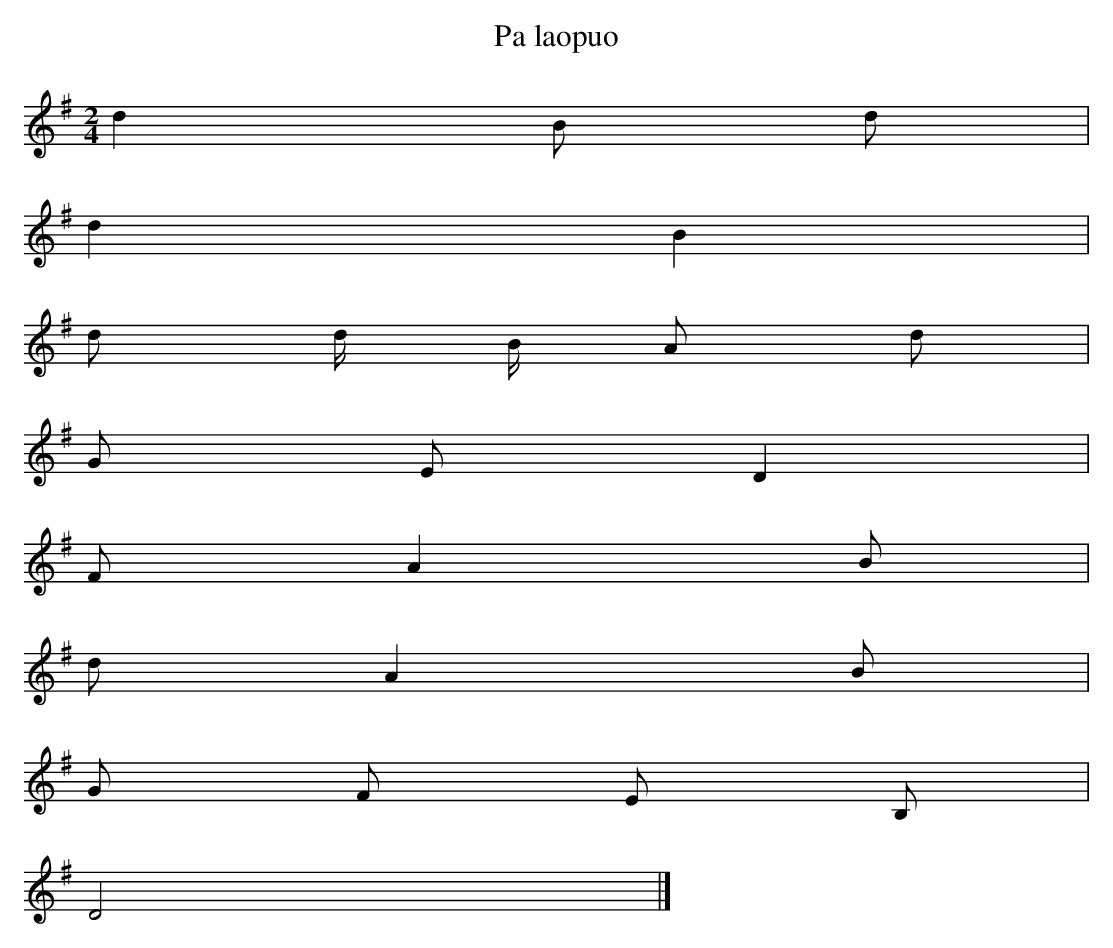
X:1
T: Pa laopuo
L: 1/8
M: 2/4
K: G
d2B d [I:setbarnb 1]|
d2B2 |
d d/ B/ A d |
G ED2 |
FA2B |
dA2B |
G F E B, |
D4 |]
